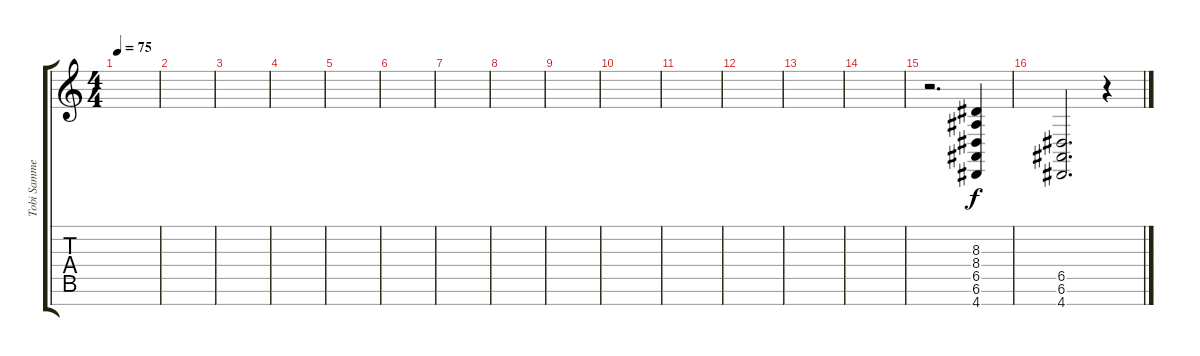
\track ("Tobi Sammet - Leads" "Tobi Samme") {instrument lead2sawtooth}
\staff {score tabs}
\tuning (E4 B3 G3 D3 A2 E2 B1) {hide}
\ts (4 4)
\tempo 75
\clef g2
\ks c
|
|
|
|
|
|
|
|
|
|
|
|
|
|
r.2{d} (8.3 8.4 6.5 6.6 4.7).4{volume 13 instrument trombone} |
(6.5 6.6 4.7).2{d} r.4
